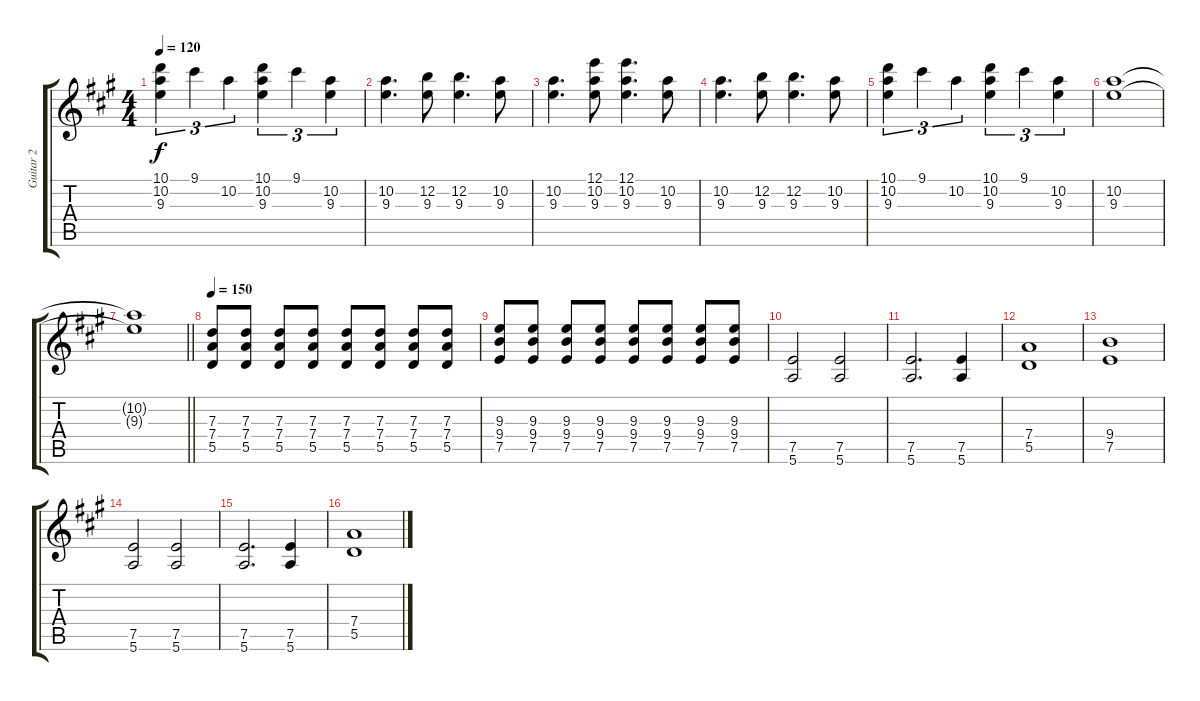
\track ("Guitar 2" "Guitar 2") {instrument acousticguitarsteel bank 211}
\staff {score tabs}
\tuning (E4 B3 G3 D3 A2 E2) {hide}
\ts (4 4)
\tempo 120
\clef g2
\ks a
(10.1 10.2 9.3).4{tu (3 2) dy f} 9.1.4{tu (3 2)} 10.2.4{tu (3 2)} (10.1 10.2 9.3).4{tu (3 2)} 9.1.4{tu (3 2)} (10.2 9.3).4{tu (3 2)} |
(10.2 9.3).4{d} (12.2 9.3).8 (12.2 9.3).4{d} (10.2 9.3).8 |
(10.2 9.3).4{d} (12.1 10.2 9.3).8 (12.1 10.2 9.3).4{d} (10.2 9.3).8 |
(10.2 9.3).4{d} (12.2 9.3).8 (12.2 9.3).4{d} (10.2 9.3).8 |
(10.1 10.2 9.3).4{tu (3 2)} 9.1.4{tu (3 2)} 10.2.4{tu (3 2)} (10.1 10.2 9.3).4{tu (3 2)} 9.1.4{tu (3 2)} (10.2 9.3).4{tu (3 2)} |
(10.2 9.3).1 |
\barLineRight lightlight
(10.2{t} 9.3{t}).1 |
\tempo 150
(7.3 7.4 5.5).8{instrument overdrivenguitar} (7.3 7.4 5.5).8 (7.3 7.4 5.5).8 (7.3 7.4 5.5).8 (7.3 7.4 5.5).8 (7.3 7.4 5.5).8 (7.3 7.4 5.5).8 (7.3 7.4 5.5).8 |
(9.3 9.4 7.5).8 (9.3 9.4 7.5).8 (9.3 9.4 7.5).8 (9.3 9.4 7.5).8 (9.3 9.4 7.5).8 (9.3 9.4 7.5).8 (9.3 9.4 7.5).8 (9.3 9.4 7.5).8 |
(7.5 5.6).2 (7.5 5.6).2 |
(7.5 5.6).2{d} (7.5 5.6).4 |
(7.4 5.5).1 |
(9.4 7.5).1 |
(7.5 5.6).2 (7.5 5.6).2 |
(7.5 5.6).2{d} (7.5 5.6).4 |
(7.4 5.5).1
